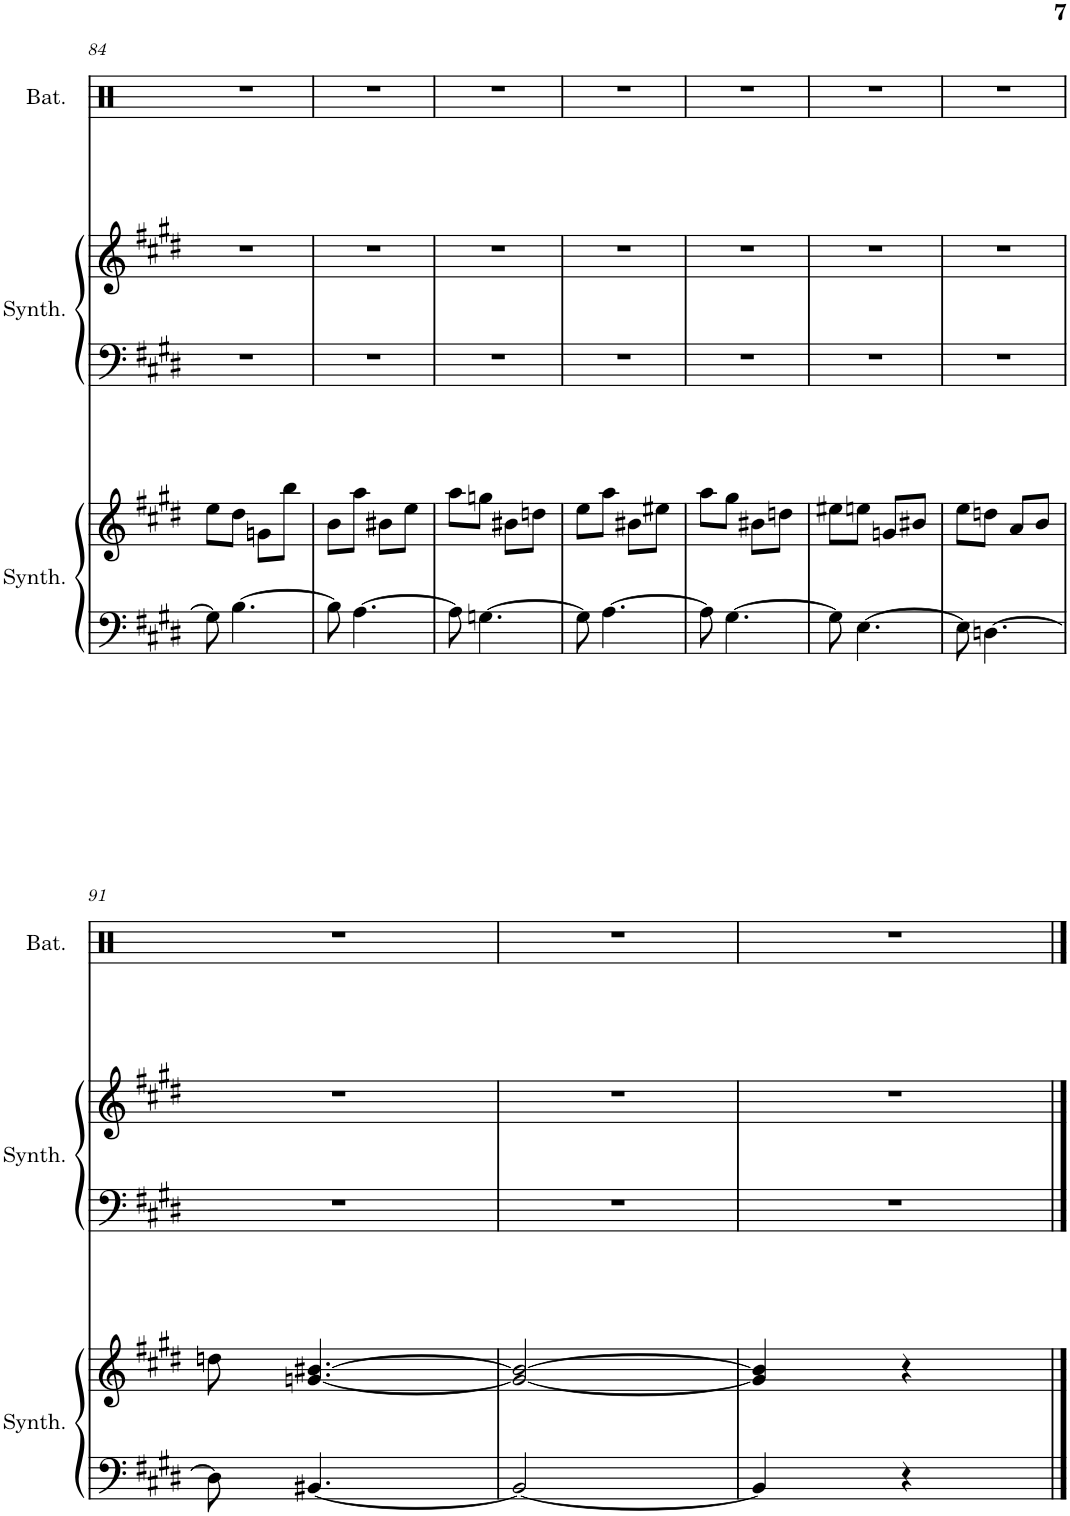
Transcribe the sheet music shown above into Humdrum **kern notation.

**kern	**kern	**kern	**kern	**kern
*part3	*part3	*part2	*part2	*part1
*staff5	*staff4	*staff3	*staff2	*staff1
*I"Synthétiseur de créneaux	*	*I"Synthétiseur de dents de scie	*	*I"Batterie
*I'Synth.	*	*I'Synth.	*	*I'Bat.
!!LO:PB:g=z
*clefF4	*clefG2	*clefF4	*clefG2	*clefX
*k[f#c#g#d#]	*k[f#c#g#d#]	*k[f#c#g#d#]	*k[f#c#g#d#]	*k[]
*M2/4	*M2/4	*M2/4	*M2/4	*M2/4
=84	=84	=84	=84	=84
8G\]	8ee\L	2r	2r	2r
[4.B\	8dd#\J	.	.	.
.	8gn\L	.	.	.
.	8bb\J	.	.	.
=85	=85	=85	=85	=85
8B\]	8b\L	2r	2r	2r
[4.A\	8aa\J	.	.	.
.	8b#X\L	.	.	.
.	8ee\J	.	.	.
=86	=86	=86	=86	=86
8A\]	8aa\L	2r	2r	2r
[4.Gn\	8ggn\J	.	.	.
.	8b#X\L	.	.	.
.	8ddn\J	.	.	.
=87	=87	=87	=87	=87
8G\]	8ee\L	2r	2r	2r
[4.A\	8aa\J	.	.	.
.	8b#X\L	.	.	.
.	8ee#X\J	.	.	.
=88	=88	=88	=88	=88
8A\]	8aa\L	2r	2r	2r
[4.G#\	8gg#\J	.	.	.
.	8b#X\L	.	.	.
.	8ddn\J	.	.	.
=89	=89	=89	=89	=89
8G#\]	8ee#X\L	2r	2r	2r
[4.E\	8een\J	.	.	.
.	8gn/L	.	.	.
.	8b#X/J	.	.	.
=90	=90	=90	=90	=90
8E\]	8ee\L	2r	2r	2r
[4.Dn\	8ddn\J	.	.	.
.	8a/L	.	.	.
.	8b/J	.	.	.
!!LO:LB:g=z
=91	=91	=91	=91	=91
8D\]	8ddn\	2r	2r	2r
[4.BB#X/	[4.gn/ [4.b#X/	.	.	.
=92	=92	=92	=92	=92
2BB#/_	2g/_ 2b#/_	2r	2r	2r
=93	=93	=93	=93	=93
4BB#/]	4g/] 4b#/]	2r	2r	2r
4r	4r	.	.	.
==	==	==	==	==
*-	*-	*-	*-	*-
